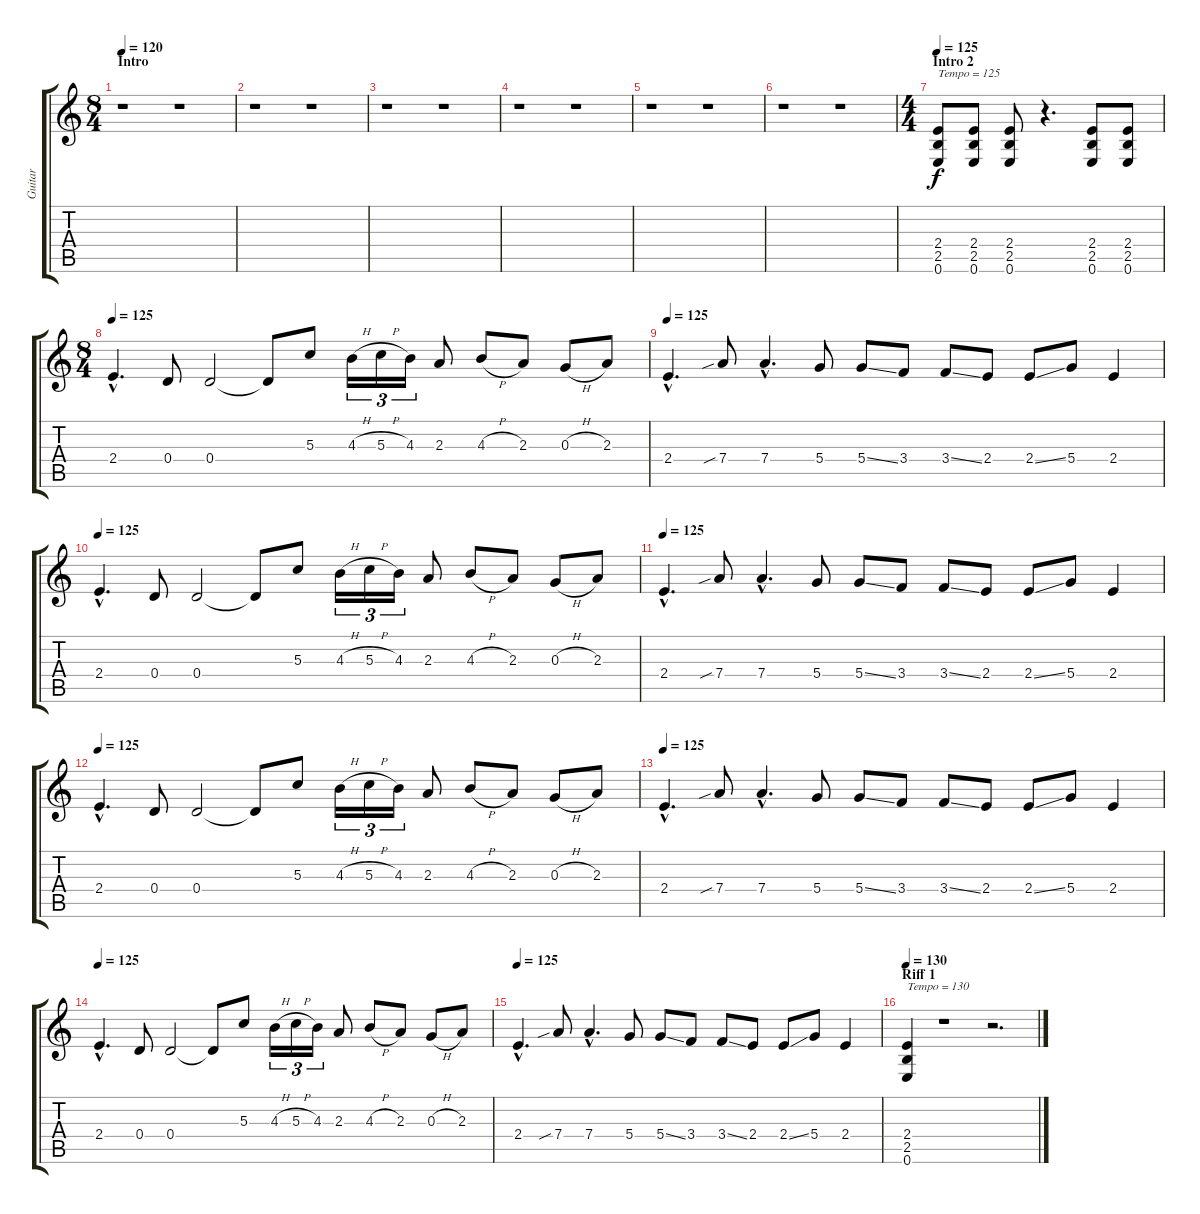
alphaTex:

\track ("Guitar" "Guitar") {instrument distortionguitar}
\staff {score tabs}
\tuning (E4 B3 G3 D3 A2 E2) {hide}
\ts (8 4)
\section ("" "Intro")
\tempo 120
\clef g2
\ks c
r.1{dy f instrument distortionguitar} r.1 |
r.1 r.1 |
r.1 r.1 |
r.1 r.1 |
r.1 r.1 |
r.1 r.1 |
\ts (4 4)
\section ("" "Intro 2")
\tempo 125
(2.4 2.5 0.6).8{txt "Tempo = 125"} (2.4 2.5 0.6).8 (2.4 2.5 0.6).8 r.4{d} (2.4 2.5 0.6).8 (2.4 2.5 0.6).8 |
\ts (8 4)
\tempo 125
2.4{hac}.4{d} 0.4.8 0.4.2 0.4{t}.8 5.3.8 4.3{h}.16{tu (3 2)} 5.3{h}.16{tu (3 2)} 4.3.16{tu (3 2)} 2.3.8 4.3{h}.8 2.3.8 0.3{h}.8 2.3.8 |
\tempo 125
2.4{hac}.4{d} 7.4{sib}.8 7.4{hac}.4{d} 5.4.8 5.4{ss}.8 3.4.8 3.4{ss}.8 2.4.8 2.4{ss}.8 5.4.8 2.4.4 |
\tempo 125
2.4{hac}.4{d} 0.4.8 0.4.2 0.4{t}.8 5.3.8 4.3{h}.16{tu (3 2)} 5.3{h}.16{tu (3 2)} 4.3.16{tu (3 2)} 2.3.8 4.3{h}.8 2.3.8 0.3{h}.8 2.3.8 |
\tempo 125
2.4{hac}.4{d} 7.4{sib}.8 7.4{hac}.4{d} 5.4.8 5.4{ss}.8 3.4.8 3.4{ss}.8 2.4.8 2.4{ss}.8 5.4.8 2.4.4 |
\tempo 125
2.4{hac}.4{d} 0.4.8 0.4.2 0.4{t}.8 5.3.8 4.3{h}.16{tu (3 2)} 5.3{h}.16{tu (3 2)} 4.3.16{tu (3 2)} 2.3.8 4.3{h}.8 2.3.8 0.3{h}.8 2.3.8 |
\tempo 125
2.4{hac}.4{d} 7.4{sib}.8 7.4{hac}.4{d} 5.4.8 5.4{ss}.8 3.4.8 3.4{ss}.8 2.4.8 2.4{ss}.8 5.4.8 2.4.4 |
\tempo 125
2.4{hac}.4{d} 0.4.8 0.4.2 0.4{t}.8 5.3.8 4.3{h}.16{tu (3 2)} 5.3{h}.16{tu (3 2)} 4.3.16{tu (3 2)} 2.3.8 4.3{h}.8 2.3.8 0.3{h}.8 2.3.8 |
\tempo 125
2.4{hac}.4{d} 7.4{sib}.8 7.4{hac}.4{d} 5.4.8 5.4{ss}.8 3.4.8 3.4{ss}.8 2.4.8 2.4{ss}.8 5.4.8 2.4.4 |
\section ("" "Riff 1")
\tempo 130
(2.4 2.5 0.6).4{txt "Tempo = 130"} r.1 r.2{d}
